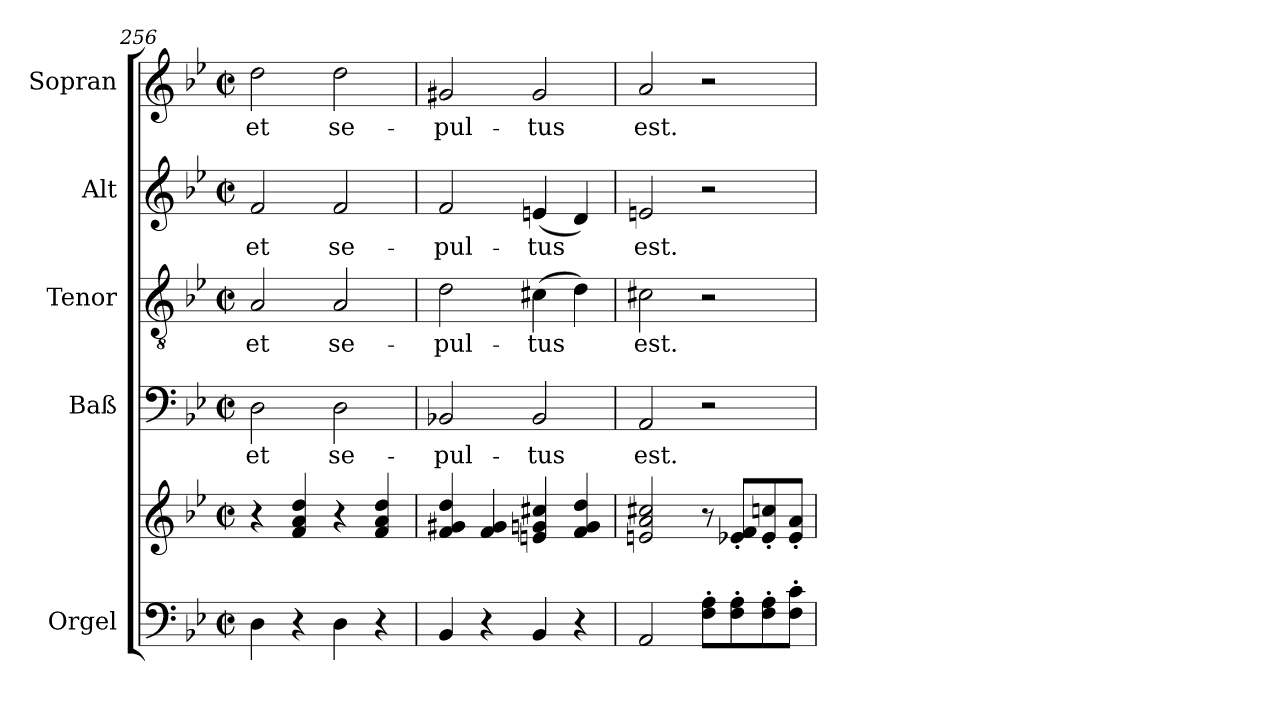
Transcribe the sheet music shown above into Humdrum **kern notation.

**kern	**kern	**kern	**text	**kern	**text	**kern	**text	**kern	**text
*part5	*part5	*part4	*part4	*part3	*part3	*part2	*part2	*part1	*part1
*staff6	*staff5	*staff4	*staff4	*staff3	*staff3	*staff2	*staff2	*staff1	*staff1
*I"Orgel	*	*I"Baß	*	*I"Tenor	*	*I"Alt	*	*I"Sopran	*
*clefF4	*clefG2	*clefF4	*	*clefGv2	*	*clefG2	*	*clefG2	*
*k[b-e-]	*k[b-e-]	*k[b-e-]	*	*k[b-e-]	*	*k[b-e-]	*	*k[b-e-]	*
*B-:	*B-:	*B-:	*	*B-:	*	*B-:	*	*B-:	*
*M2/2	*M2/2	*M2/2	*	*M2/2	*	*M2/2	*	*M2/2	*
*met(c|)	*met(c|)	*met(c|)	*	*met(c|)	*	*met(c|)	*	*met(c|)	*
=256	=256	=256	=256	=256	=256	=256	=256	=256	=256
!	!	!	!LO:LY:b	!	!LO:LY:b	!	!LO:LY:b	!	!LO:LY:b
4D\	4r	2D\	et	2A/	et	2f/	et	2dd\	et
4r	4f/ 4a/ 4dd/	.	.	.	.	.	.	.	.
!	!	!	!LO:LY:b	!	!LO:LY:b	!	!LO:LY:b	!	!LO:LY:b
4D\	4r	2D\	se-	2A/	se-	2f/	se-	2dd\	se-
4r	4f/ 4a/ 4dd/	.	.	.	.	.	.	.	.
=257	=257	=257	=257	=257	=257	=257	=257	=257	=257
!	!	!	!LO:LY:b	!	!LO:LY:b	!	!LO:LY:b	!	!LO:LY:b
4BB-/	4f/ 4g#X/ 4dd/	2BB-X/	-pul-	2d\	-pul-	2f/	-pul-	2g#X/	-pul-
4r	4f/ 4g#/	.	.	.	.	.	.	.	.
!	!	!	!LO:LY:b	!	!LO:LY:b	!	!LO:LY:b	!	!LO:LY:b
4BB-/	4en/ 4gn/ 4cc#X/	2BB-/	-tus	(>4c#X\	-tus	(<4en/	-tus	2g#/	-tus
4r	4f/ 4g/ 4dd/	.	.	4d\)	.	4d/)	.	.	.
=258	=258	=258	=258	=258	=258	=258	=258	=258	=258
!	!	!	!LO:LY:b	!	!LO:LY:b	!	!LO:LY:b	!	!LO:LY:b
2AA/	2en/ 2a/ 2cc#X/	2AA/	est.	2c#X\	est.	2en/	est.	2a/	est.
8F\'> 8A\'>L	8r	2r	.	2r	.	2r	.	2r	.
8F\'> 8A\'>	8e-X/'< 8f/'<L	.	.	.	.	.	.	.	.
8F\'> 8A\'>	8e-/'< 8ccn/'<	.	.	.	.	.	.	.	.
8F\'> 8c\'>J	8e-/'< 8a/'<J	.	.	.	.	.	.	.	.
=	=	=	=	=	=	=	=	=	=
*-	*-	*-	*-	*-	*-	*-	*-	*-	*-
